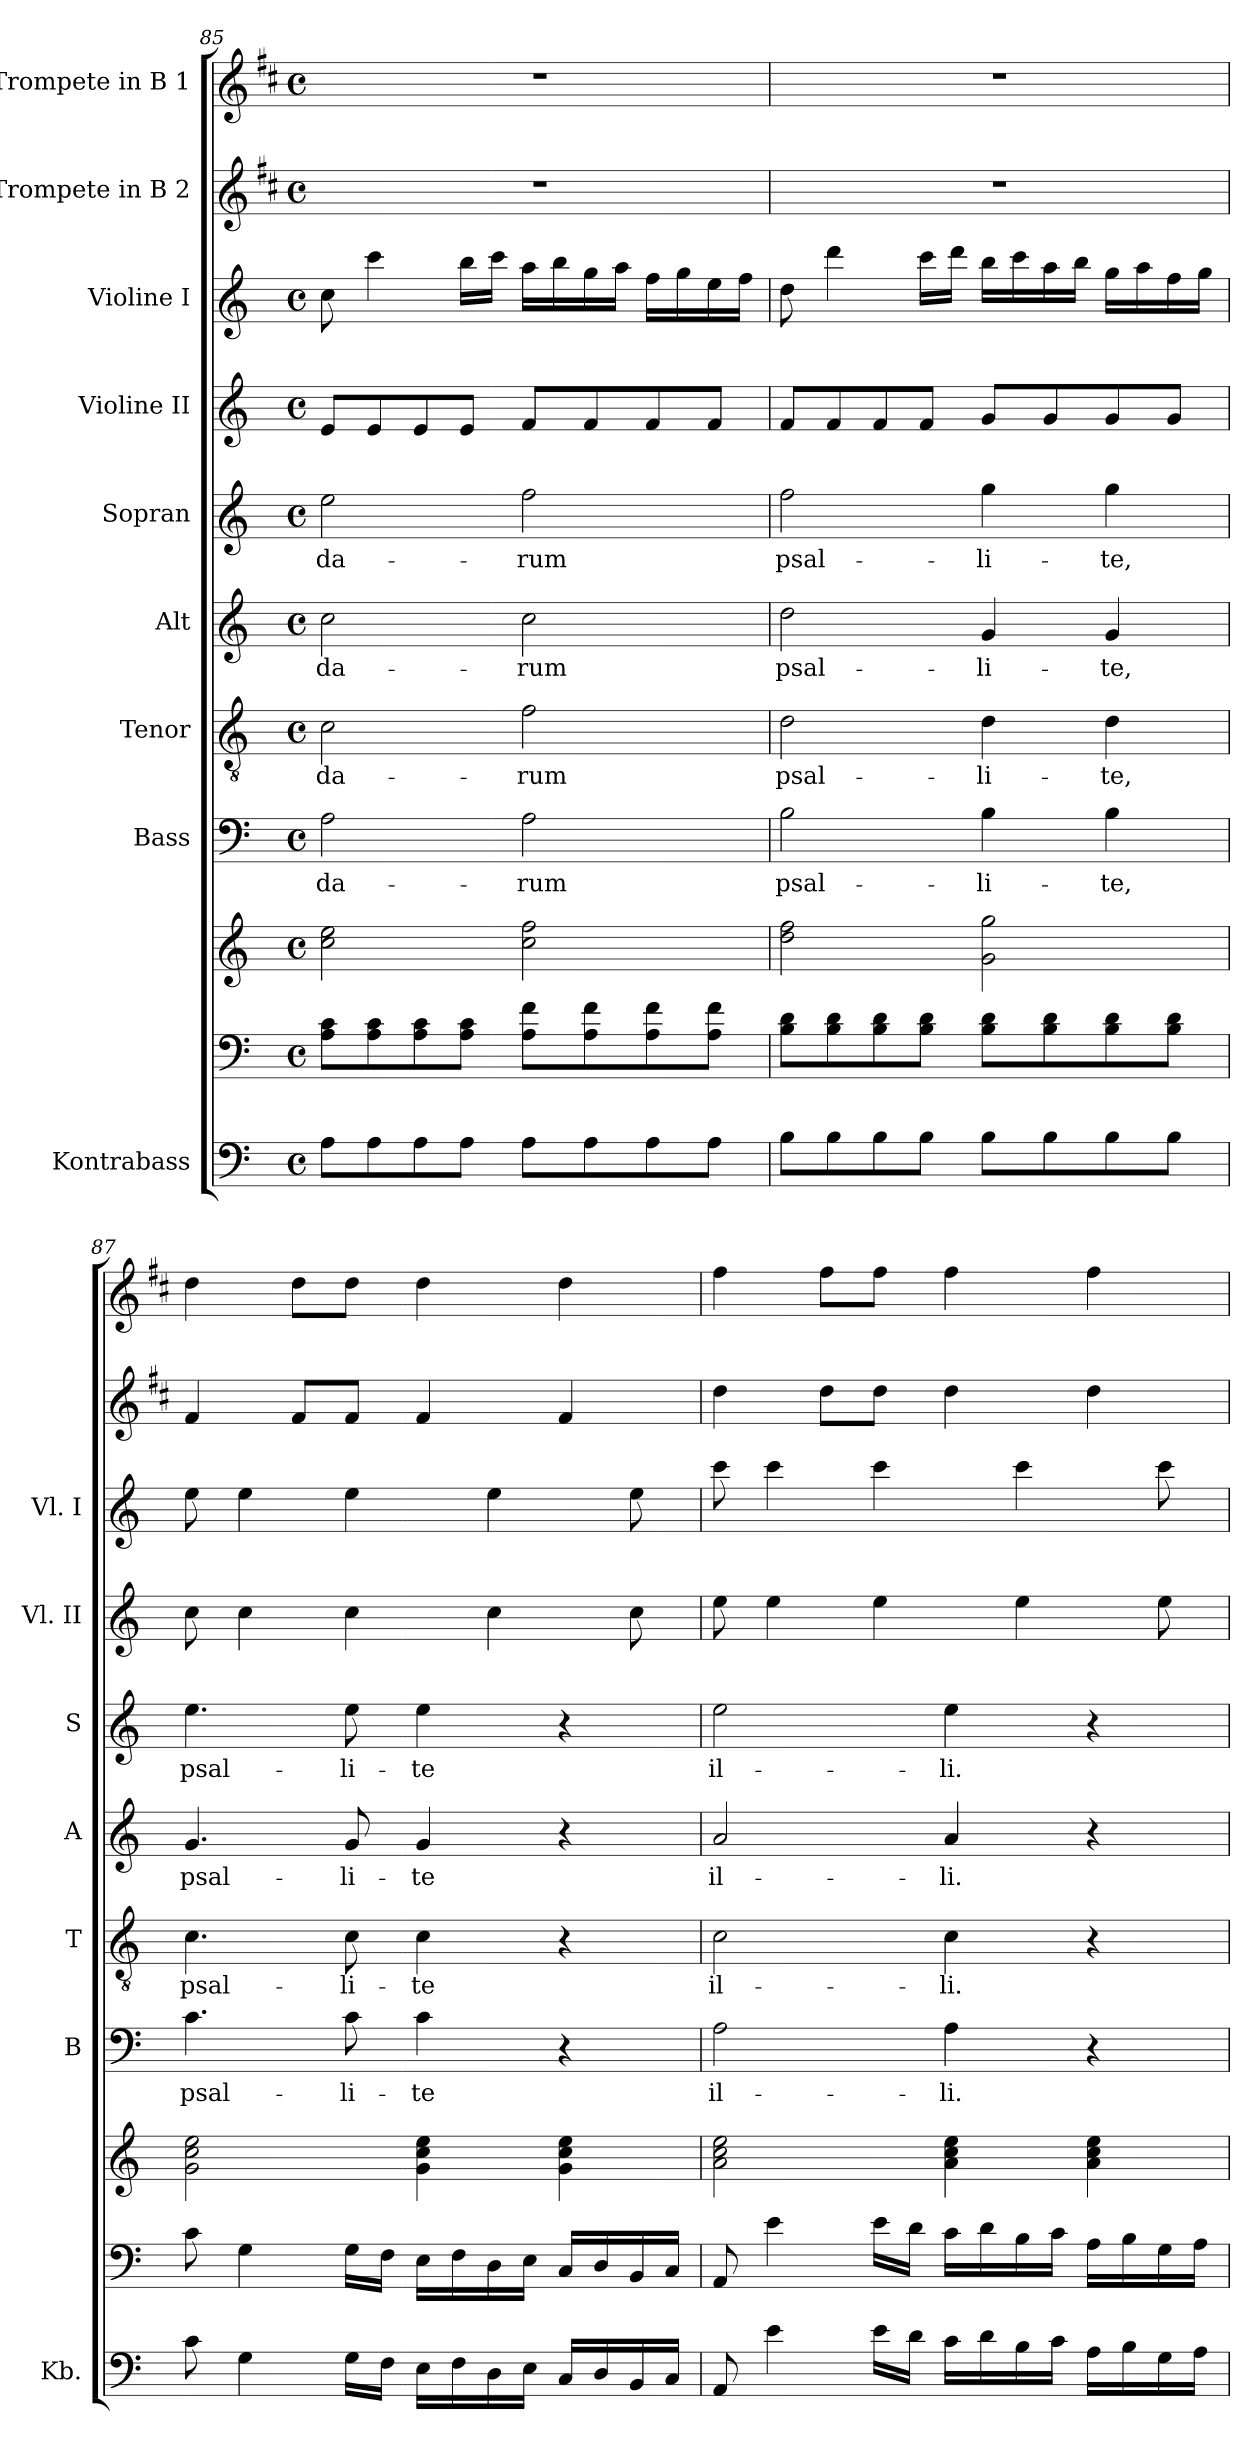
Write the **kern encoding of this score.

**kern	**kern	**kern	**kern	**text	**kern	**text	**kern	**text	**kern	**text	**kern	**kern	**kern	**kern
*part10	*part9	*part9	*part8	*part8	*part7	*part7	*part6	*part6	*part5	*part5	*part4	*part3	*part2	*part1
*staff11	*staff10	*staff9	*staff8	*staff8	*staff7	*staff7	*staff6	*staff6	*staff5	*staff5	*staff4	*staff3	*staff2	*staff1
*I"Kontrabass	*	*	*I"Bass	*	*I"Tenor	*	*I"Alt	*	*I"Sopran	*	*I"Violine II	*I"Violine I	*I"Trompete in B 2	*I"Trompete in B 1
*I'Kb.	*	*	*I'B	*	*I'T	*	*I'A	*	*I'S	*	*I'Vl. II	*I'Vl. I	*	*
*clefF4	*clefF4	*clefG2	*clefF4	*	*clefGv2	*	*clefG2	*	*clefG2	*	*clefG2	*clefG2	*clefG2	*clefG2
*ITrd7c12	*	*	*	*	*	*	*	*	*	*	*	*	*ITrd1c2	*ITrd1c2
*k[]	*k[]	*k[]	*k[]	*	*k[]	*	*k[]	*	*k[]	*	*k[]	*k[]	*k[]	*k[]
*C:	*C:	*C:	*C:	*	*C:	*	*C:	*	*C:	*	*C:	*C:	*C:	*C:
*M4/4	*M4/4	*M4/4	*M4/4	*	*M4/4	*	*M4/4	*	*M4/4	*	*M4/4	*M4/4	*M4/4	*M4/4
*met(c)	*met(c)	*met(c)	*met(c)	*	*met(c)	*	*met(c)	*	*met(c)	*	*met(c)	*met(c)	*met(c)	*met(c)
=85	=85	=85	=85	=85	=85	=85	=85	=85	=85	=85	=85	=85	=85	=85
!	!	!	!	!LO:LY:b	!	!LO:LY:b	!	!LO:LY:b	!	!LO:LY:b	!	!	!	!
8AA\L	8A\ 8c\L	2cc\ 2ee\	2A\	-da-	2c\	-da-	2cc\	-da-	2ee\	-da-	8e/L	8cc\	1r	1r
8AA\	8A\ 8c\	.	.	.	.	.	.	.	.	.	8e/	4ccc\	.	.
8AA\	8A\ 8c\	.	.	.	.	.	.	.	.	.	8e/	.	.	.
8AA\J	8A\ 8c\J	.	.	.	.	.	.	.	.	.	8e/J	16bb\LL	.	.
.	.	.	.	.	.	.	.	.	.	.	.	16ccc\JJ	.	.
!	!	!	!	!LO:LY:b	!	!LO:LY:b	!	!LO:LY:b	!	!LO:LY:b	!	!	!	!
8AA\L	8A\ 8f\L	2cc\ 2ff\	2A\	-rum	2f\	-rum	2cc\	-rum	2ff\	-rum	8f/L	16aa\LL	.	.
.	.	.	.	.	.	.	.	.	.	.	.	16bb\	.	.
8AA\	8A\ 8f\	.	.	.	.	.	.	.	.	.	8f/	16gg\	.	.
.	.	.	.	.	.	.	.	.	.	.	.	16aa\JJ	.	.
8AA\	8A\ 8f\	.	.	.	.	.	.	.	.	.	8f/	16ff\LL	.	.
.	.	.	.	.	.	.	.	.	.	.	.	16gg\	.	.
8AA\J	8A\ 8f\J	.	.	.	.	.	.	.	.	.	8f/J	16ee\	.	.
.	.	.	.	.	.	.	.	.	.	.	.	16ff\JJ	.	.
=86	=86	=86	=86	=86	=86	=86	=86	=86	=86	=86	=86	=86	=86	=86
!	!	!	!	!LO:LY:b	!	!LO:LY:b	!	!LO:LY:b	!	!LO:LY:b	!	!	!	!
8BB\L	8B\ 8d\L	2dd\ 2ff\	2B\	psal-	2d\	psal-	2dd\	psal-	2ff\	psal-	8f/L	8dd\	1r	1r
8BB\	8B\ 8d\	.	.	.	.	.	.	.	.	.	8f/	4ddd\	.	.
8BB\	8B\ 8d\	.	.	.	.	.	.	.	.	.	8f/	.	.	.
8BB\J	8B\ 8d\J	.	.	.	.	.	.	.	.	.	8f/J	16ccc\LL	.	.
.	.	.	.	.	.	.	.	.	.	.	.	16ddd\JJ	.	.
!	!	!	!	!LO:LY:b	!	!LO:LY:b	!	!LO:LY:b	!	!LO:LY:b	!	!	!	!
8BB\L	8B\ 8d\L	2g\ 2gg\	4B\	-li-	4d\	-li-	4g/	-li-	4gg\	-li-	8g/L	16bb\LL	.	.
.	.	.	.	.	.	.	.	.	.	.	.	16ccc\	.	.
8BB\	8B\ 8d\	.	.	.	.	.	.	.	.	.	8g/	16aa\	.	.
.	.	.	.	.	.	.	.	.	.	.	.	16bb\JJ	.	.
!	!	!	!	!LO:LY:b	!	!LO:LY:b	!	!LO:LY:b	!	!LO:LY:b	!	!	!	!
8BB\	8B\ 8d\	.	4B\	-te,	4d\	-te,	4g/	-te,	4gg\	-te,	8g/	16gg\LL	.	.
.	.	.	.	.	.	.	.	.	.	.	.	16aa\	.	.
8BB\J	8B\ 8d\J	.	.	.	.	.	.	.	.	.	8g/J	16ff\	.	.
.	.	.	.	.	.	.	.	.	.	.	.	16gg\JJ	.	.
!!LO:PB:g=z
=87	=87	=87	=87	=87	=87	=87	=87	=87	=87	=87	=87	=87	=87	=87
!	!	!	!	!LO:LY:b	!	!LO:LY:b	!	!LO:LY:b	!	!LO:LY:b	!	!	!	!
8C\	8c\	2g\ 2cc\ 2ee\	4.c\	psal-	4.c\	psal-	4.g/	psal-	4.ee\	psal-	8cc\	8ee\	4e/	4cc\
4GG\	4G\	.	.	.	.	.	.	.	.	.	4cc\	4ee\	.	.
.	.	.	.	.	.	.	.	.	.	.	.	.	8e/L	8cc\L
!	!	!	!	!LO:LY:b	!	!LO:LY:b	!	!LO:LY:b	!	!LO:LY:b	!	!	!	!
16GG\LL	16G\LL	.	8c\	-li-	8c\	-li-	8g/	-li-	8ee\	-li-	4cc\	4ee\	8e/J	8cc\J
16FF\JJ	16F\JJ	.	.	.	.	.	.	.	.	.	.	.	.	.
!	!	!	!	!LO:LY:b	!	!LO:LY:b	!	!LO:LY:b	!	!LO:LY:b	!	!	!	!
16EE\LL	16E\LL	4g\ 4cc\ 4ee\	4c\	-te	4c\	-te	4g/	-te	4ee\	-te	.	.	4e/	4cc\
16FF\	16F\	.	.	.	.	.	.	.	.	.	.	.	.	.
16DD\	16D\	.	.	.	.	.	.	.	.	.	4cc\	4ee\	.	.
16EE\JJ	16E\JJ	.	.	.	.	.	.	.	.	.	.	.	.	.
16CC/LL	16C/LL	4g\ 4cc\ 4ee\	4r	.	4r	.	4r	.	4r	.	.	.	4e/	4cc\
16DD/	16D/	.	.	.	.	.	.	.	.	.	.	.	.	.
16BBB/	16BB/	.	.	.	.	.	.	.	.	.	8cc\	8ee\	.	.
16CC/JJ	16C/JJ	.	.	.	.	.	.	.	.	.	.	.	.	.
=88	=88	=88	=88	=88	=88	=88	=88	=88	=88	=88	=88	=88	=88	=88
!	!	!	!	!LO:LY:b	!	!LO:LY:b	!	!LO:LY:b	!	!LO:LY:b	!	!	!	!
8AAA/	8AA/	2a\ 2cc\ 2ee\	2A\	il-	2c\	il-	2a/	il-	2ee\	il-	8ee\	8ccc\	4cc\	4ee\
4E\	4e\	.	.	.	.	.	.	.	.	.	4ee\	4ccc\	.	.
.	.	.	.	.	.	.	.	.	.	.	.	.	8cc\L	8ee\L
16E\LL	16e\LL	.	.	.	.	.	.	.	.	.	4ee\	4ccc\	8cc\J	8ee\J
16D\JJ	16d\JJ	.	.	.	.	.	.	.	.	.	.	.	.	.
!	!	!	!	!LO:LY:b	!	!LO:LY:b	!	!LO:LY:b	!	!LO:LY:b	!	!	!	!
16C\LL	16c\LL	4a\ 4cc\ 4ee\	4A\	-li.	4c\	-li.	4a/	-li.	4ee\	-li.	.	.	4cc\	4ee\
16D\	16d\	.	.	.	.	.	.	.	.	.	.	.	.	.
16BB\	16B\	.	.	.	.	.	.	.	.	.	4ee\	4ccc\	.	.
16C\JJ	16c\JJ	.	.	.	.	.	.	.	.	.	.	.	.	.
16AA\LL	16A\LL	4a\ 4cc\ 4ee\	4r	.	4r	.	4r	.	4r	.	.	.	4cc\	4ee\
16BB\	16B\	.	.	.	.	.	.	.	.	.	.	.	.	.
16GG\	16G\	.	.	.	.	.	.	.	.	.	8ee\	8ccc\	.	.
16AA\JJ	16A\JJ	.	.	.	.	.	.	.	.	.	.	.	.	.
=	=	=	=	=	=	=	=	=	=	=	=	=	=	=
*-	*-	*-	*-	*-	*-	*-	*-	*-	*-	*-	*-	*-	*-	*-
